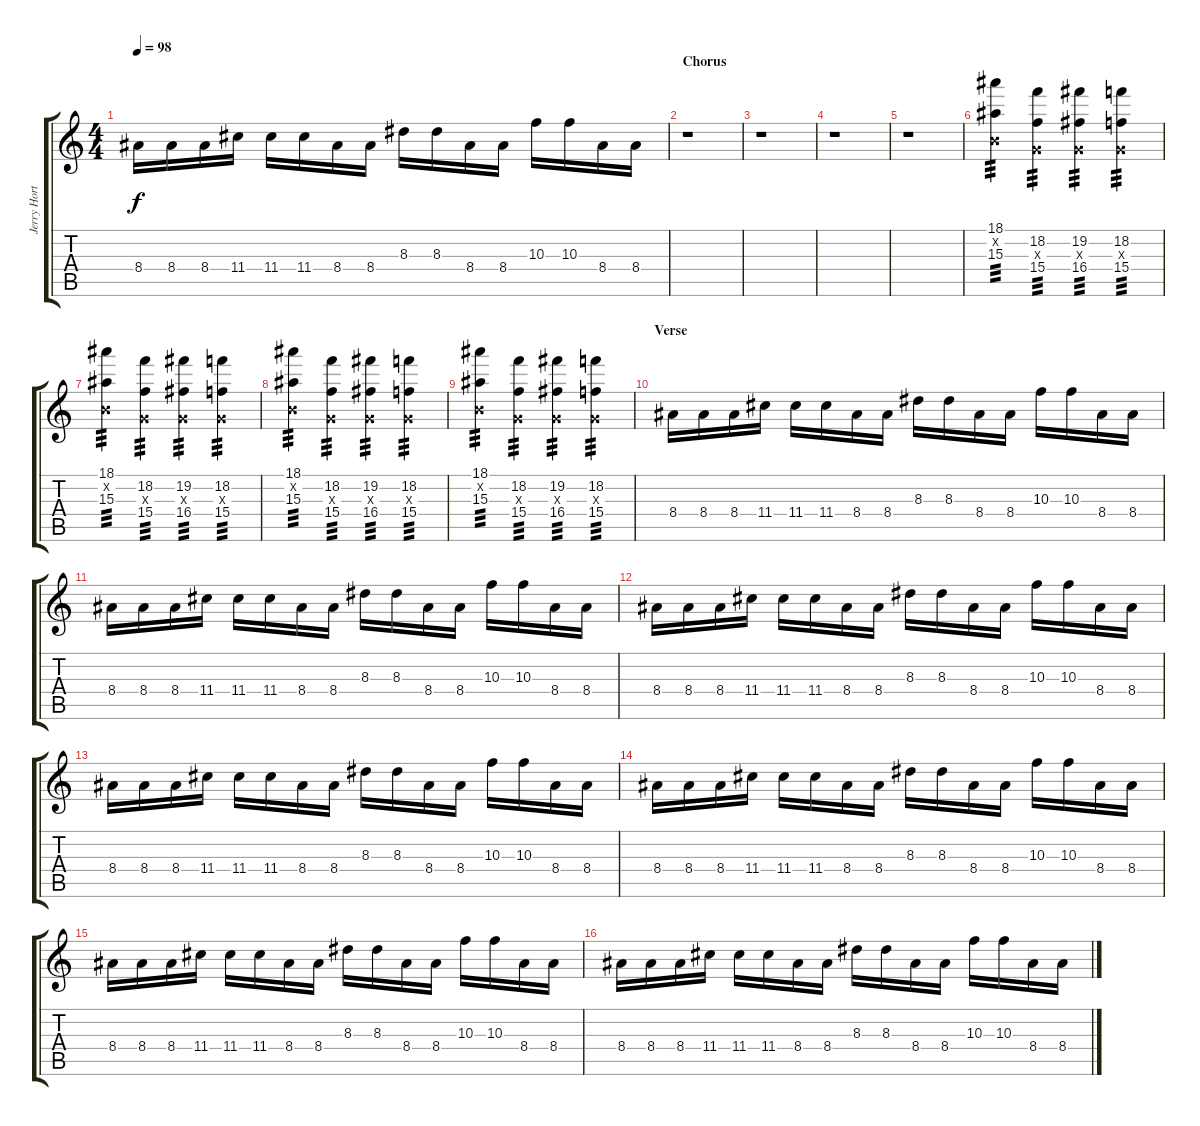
\track ("Jerry Horton - Guitar" "Jerry Hort") {instrument overdrivenguitar}
\staff {score tabs}
\tuning (E4 B3 G3 D3 A2 D2) {hide}
\ts (4 4)
\tempo 98
\clef g2
\ks c
8.4.16{dy f} 8.4.16 8.4.16 11.4.16 11.4.16 11.4.16 8.4.16 8.4.16 8.3.16 8.3.16 8.4.16 8.4.16 10.3.16 10.3.16 8.4.16 8.4.16 |
\section ("" "Chorus")
r.1 |
r.1 |
r.1 |
r.1 |
(18.1 0.2{x} 15.3).4{tp 3 instrument overdrivenguitar} (18.2 0.3{x} 15.4).4{tp 3} (19.2 0.3{x} 16.4).4{tp 3} (18.2 0.3{x} 15.4).4{tp 3} |
(18.1 0.2{x} 15.3).4{tp 3} (18.2 0.3{x} 15.4).4{tp 3} (19.2 0.3{x} 16.4).4{tp 3} (18.2 0.3{x} 15.4).4{tp 3} |
(18.1 0.2{x} 15.3).4{tp 3} (18.2 0.3{x} 15.4).4{tp 3} (19.2 0.3{x} 16.4).4{tp 3} (18.2 0.3{x} 15.4).4{tp 3} |
(18.1 0.2{x} 15.3).4{tp 3} (18.2 0.3{x} 15.4).4{tp 3} (19.2 0.3{x} 16.4).4{tp 3} (18.2 0.3{x} 15.4).4{tp 3} |
\section ("" "Verse")
8.4.16 8.4.16 8.4.16 11.4.16 11.4.16 11.4.16 8.4.16 8.4.16 8.3.16 8.3.16 8.4.16 8.4.16 10.3.16 10.3.16 8.4.16 8.4.16 |
8.4.16 8.4.16 8.4.16 11.4.16 11.4.16 11.4.16 8.4.16 8.4.16 8.3.16 8.3.16 8.4.16 8.4.16 10.3.16 10.3.16 8.4.16 8.4.16 |
8.4.16 8.4.16 8.4.16 11.4.16 11.4.16 11.4.16 8.4.16 8.4.16 8.3.16 8.3.16 8.4.16 8.4.16 10.3.16 10.3.16 8.4.16 8.4.16 |
8.4.16 8.4.16 8.4.16 11.4.16 11.4.16 11.4.16 8.4.16 8.4.16 8.3.16 8.3.16 8.4.16 8.4.16 10.3.16 10.3.16 8.4.16 8.4.16 |
8.4.16 8.4.16 8.4.16 11.4.16 11.4.16 11.4.16 8.4.16 8.4.16 8.3.16 8.3.16 8.4.16 8.4.16 10.3.16 10.3.16 8.4.16 8.4.16 |
8.4.16 8.4.16 8.4.16 11.4.16 11.4.16 11.4.16 8.4.16 8.4.16 8.3.16 8.3.16 8.4.16 8.4.16 10.3.16 10.3.16 8.4.16 8.4.16 |
8.4.16 8.4.16 8.4.16 11.4.16 11.4.16 11.4.16 8.4.16 8.4.16 8.3.16 8.3.16 8.4.16 8.4.16 10.3.16 10.3.16 8.4.16 8.4.16
